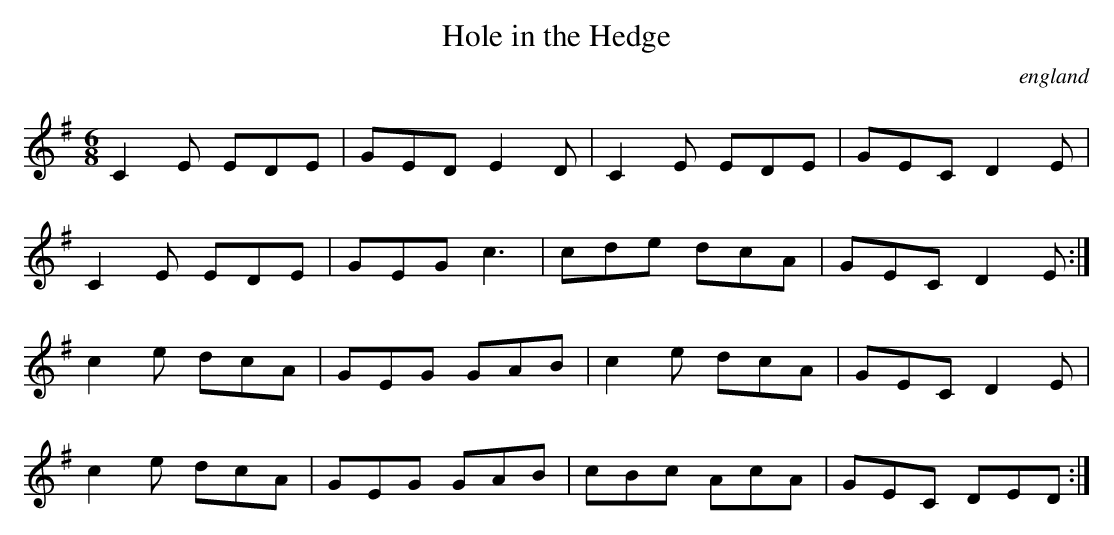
X:1
T:Hole in the Hedge
O:england
M:6/8
L:1/8
K:G
C2E EDE|GED E2D|C2E EDE|GEC D2E|
C2E EDE|GEG c3|cde dcA|GEC D2E:|
c2e dcA|GEG GAB|c2e dcA|GEC D2E|
c2e dcA|GEG GAB|cBc AcA|GEC DED:|
